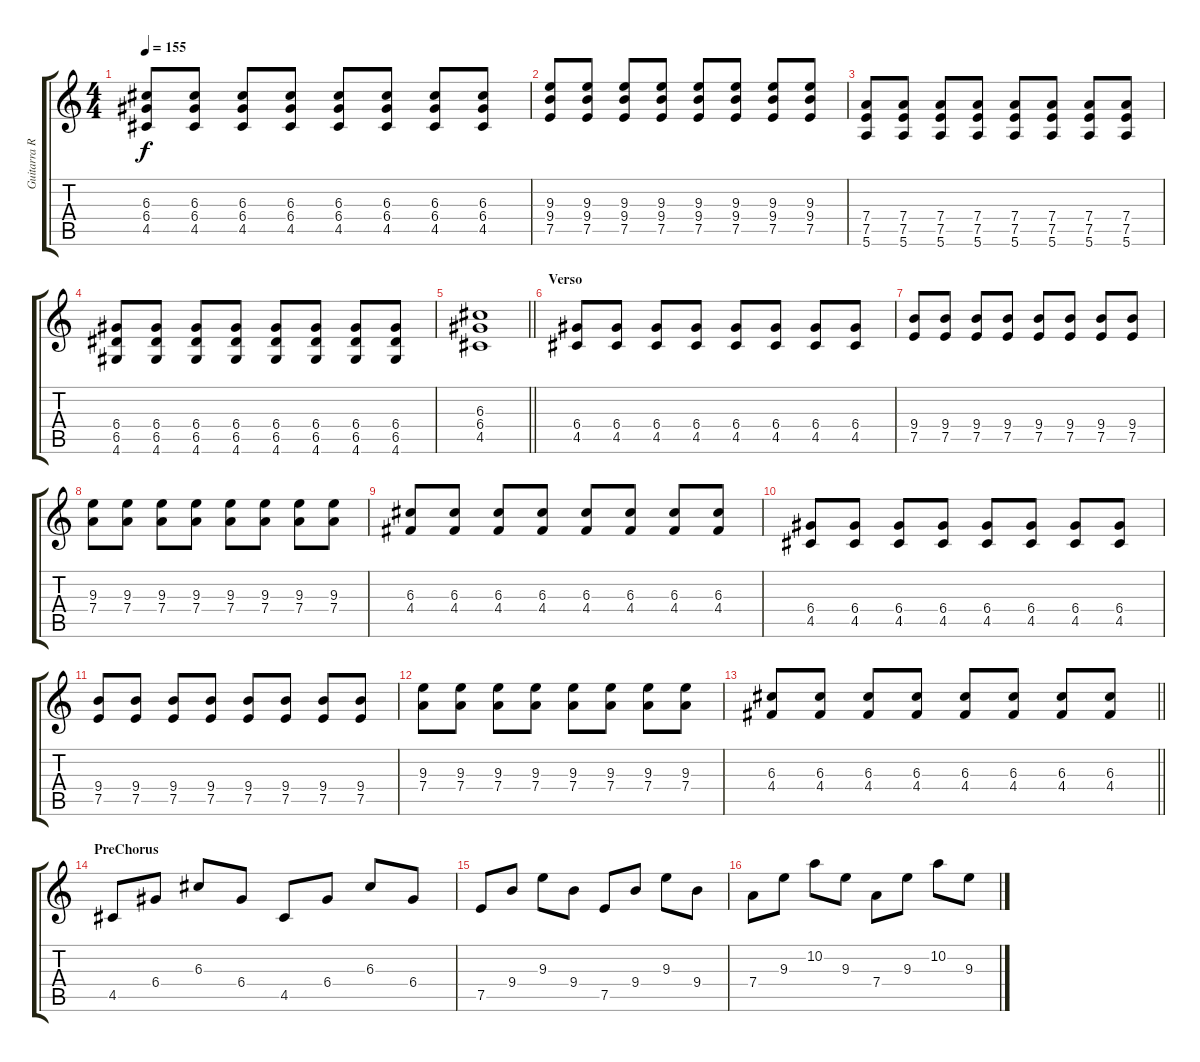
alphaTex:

\track ("Guitarra Rítimica+Melódica (Oriol)" "Guitarra R") {instrument distortionguitar}
\staff {score tabs}
\tuning (E4 B3 G3 D3 A2 E2) {hide}
\ts (4 4)
\tempo 155
\clef g2
\ks c
(6.3 6.4 4.5).8{dy f} (6.3 6.4 4.5).8 (6.3 6.4 4.5).8 (6.3 6.4 4.5).8 (6.3 6.4 4.5).8 (6.3 6.4 4.5).8 (6.3 6.4 4.5).8 (6.3 6.4 4.5).8 |
(9.3 9.4 7.5).8 (9.3 9.4 7.5).8 (9.3 9.4 7.5).8 (9.3 9.4 7.5).8 (9.3 9.4 7.5).8 (9.3 9.4 7.5).8 (9.3 9.4 7.5).8 (9.3 9.4 7.5).8 |
(7.4 7.5 5.6).8 (7.4 7.5 5.6).8 (7.4 7.5 5.6).8 (7.4 7.5 5.6).8 (7.4 7.5 5.6).8 (7.4 7.5 5.6).8 (7.4 7.5 5.6).8 (7.4 7.5 5.6).8 |
(6.4 6.5 4.6).8 (6.4 6.5 4.6).8 (6.4 6.5 4.6).8 (6.4 6.5 4.6).8 (6.4 6.5 4.6).8 (6.4 6.5 4.6).8 (6.4 6.5 4.6).8 (6.4 6.5 4.6).8 |
\barLineRight lightlight
(6.3 6.4 4.5).1 |
\section ("" "Verso")
(6.4 4.5).8 (6.4 4.5).8 (6.4 4.5).8 (6.4 4.5).8 (6.4 4.5).8 (6.4 4.5).8 (6.4 4.5).8 (6.4 4.5).8 |
(9.4 7.5).8 (9.4 7.5).8 (9.4 7.5).8 (9.4 7.5).8 (9.4 7.5).8 (9.4 7.5).8 (9.4 7.5).8 (9.4 7.5).8 |
(9.3 7.4).8 (9.3 7.4).8 (9.3 7.4).8 (9.3 7.4).8 (9.3 7.4).8 (9.3 7.4).8 (9.3 7.4).8 (9.3 7.4).8 |
(6.3 4.4).8 (6.3 4.4).8 (6.3 4.4).8 (6.3 4.4).8 (6.3 4.4).8 (6.3 4.4).8 (6.3 4.4).8 (6.3 4.4).8 |
(6.4 4.5).8 (6.4 4.5).8 (6.4 4.5).8 (6.4 4.5).8 (6.4 4.5).8 (6.4 4.5).8 (6.4 4.5).8 (6.4 4.5).8 |
(9.4 7.5).8 (9.4 7.5).8 (9.4 7.5).8 (9.4 7.5).8 (9.4 7.5).8 (9.4 7.5).8 (9.4 7.5).8 (9.4 7.5).8 |
(9.3 7.4).8 (9.3 7.4).8 (9.3 7.4).8 (9.3 7.4).8 (9.3 7.4).8 (9.3 7.4).8 (9.3 7.4).8 (9.3 7.4).8 |
\barLineRight lightlight
(6.3 4.4).8 (6.3 4.4).8 (6.3 4.4).8 (6.3 4.4).8 (6.3 4.4).8 (6.3 4.4).8 (6.3 4.4).8 (6.3 4.4).8 |
\section ("" "PreChorus")
4.5.8 6.4.8 6.3.8 6.4.8 4.5.8 6.4.8 6.3.8 6.4.8 |
7.5.8 9.4.8 9.3.8 9.4.8 7.5.8 9.4.8 9.3.8 9.4.8 |
7.4.8 9.3.8 10.2.8 9.3.8 7.4.8 9.3.8 10.2.8 9.3.8
